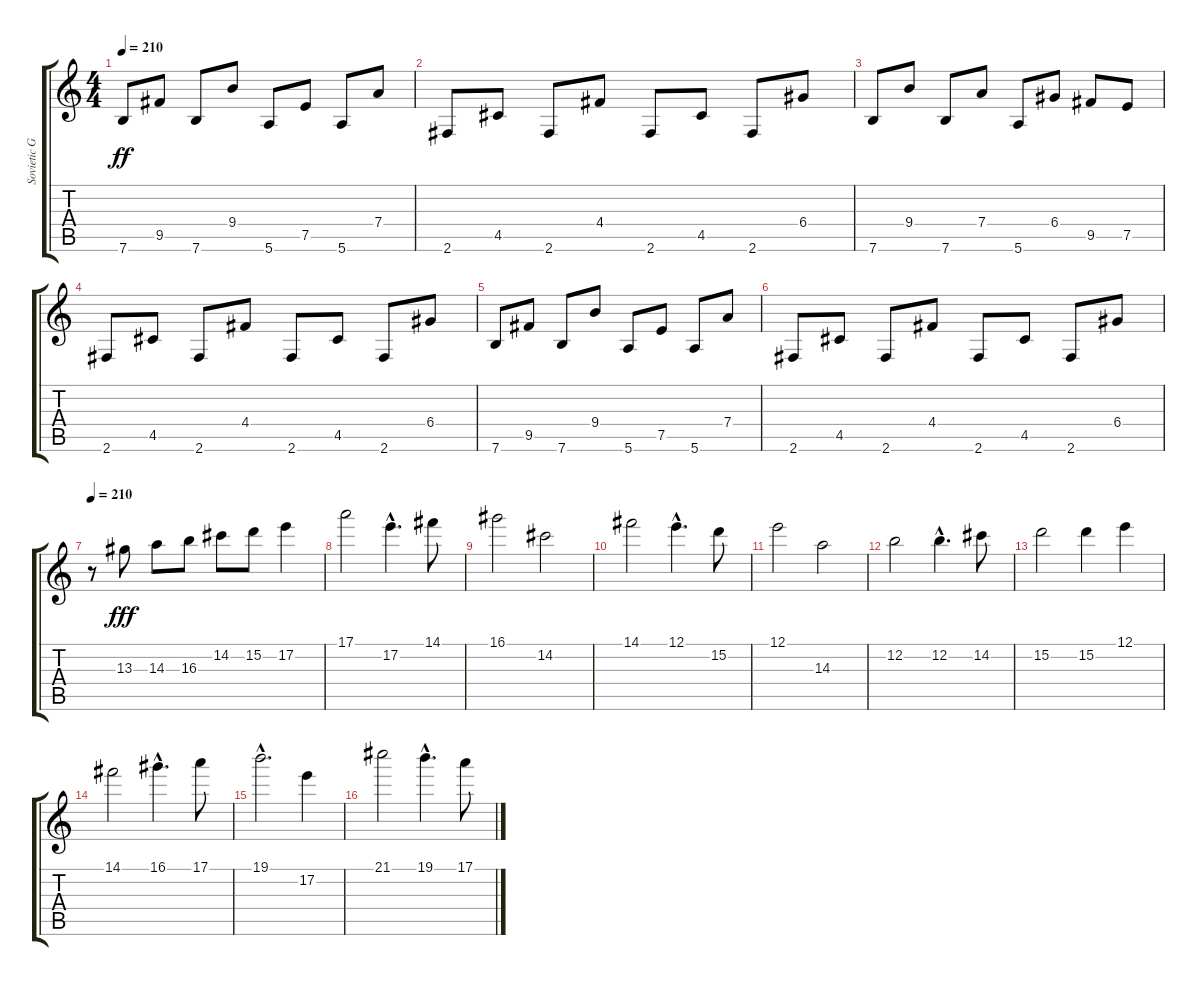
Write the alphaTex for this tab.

\track ("Sovietic Guitarist2" "Sovietic G") {instrument overdrivenguitar}
\staff {score tabs}
\tuning (E4 B3 G3 D3 A2 E2) {hide}
\ts (4 4)
\tempo 210
\clef g2
\ks c
7.6.8{dy ff} 9.5.8 7.6.8 9.4.8 5.6.8 7.5.8 5.6.8 7.4.8 |
2.6.8 4.5.8 2.6.8 4.4.8 2.6.8 4.5.8 2.6.8 6.4.8 |
7.6.8 9.4.8 7.6.8 7.4.8 5.6.8 6.4.8 9.5.8 7.5.8 |
2.6.8 4.5.8 2.6.8 4.4.8 2.6.8 4.5.8 2.6.8 6.4.8 |
7.6.8 9.5.8 7.6.8 9.4.8 5.6.8 7.5.8 5.6.8 7.4.8 |
2.6.8 4.5.8 2.6.8 4.4.8 2.6.8 4.5.8 2.6.8 6.4.8 |
\tempo 210
r.8{volume 13} 13.3.8{dy fff} 14.3.8 16.3.8 14.2.8 15.2.8 17.2.4 |
17.1.2 17.2{hac}.4{d} 14.1.8 |
16.1.2 14.2.2 |
14.1.2 12.1{hac}.4{d} 15.2.8 |
12.1.2 14.3.2 |
12.2.2 12.2{hac}.4{d} 14.2.8 |
15.2.2 15.2.4 12.1.4 |
14.1.2 16.1{hac}.4{d} 17.1.8 |
19.1{hac}.2{d} 17.2.4 |
21.1.2 19.1{hac}.4{d} 17.1.8
